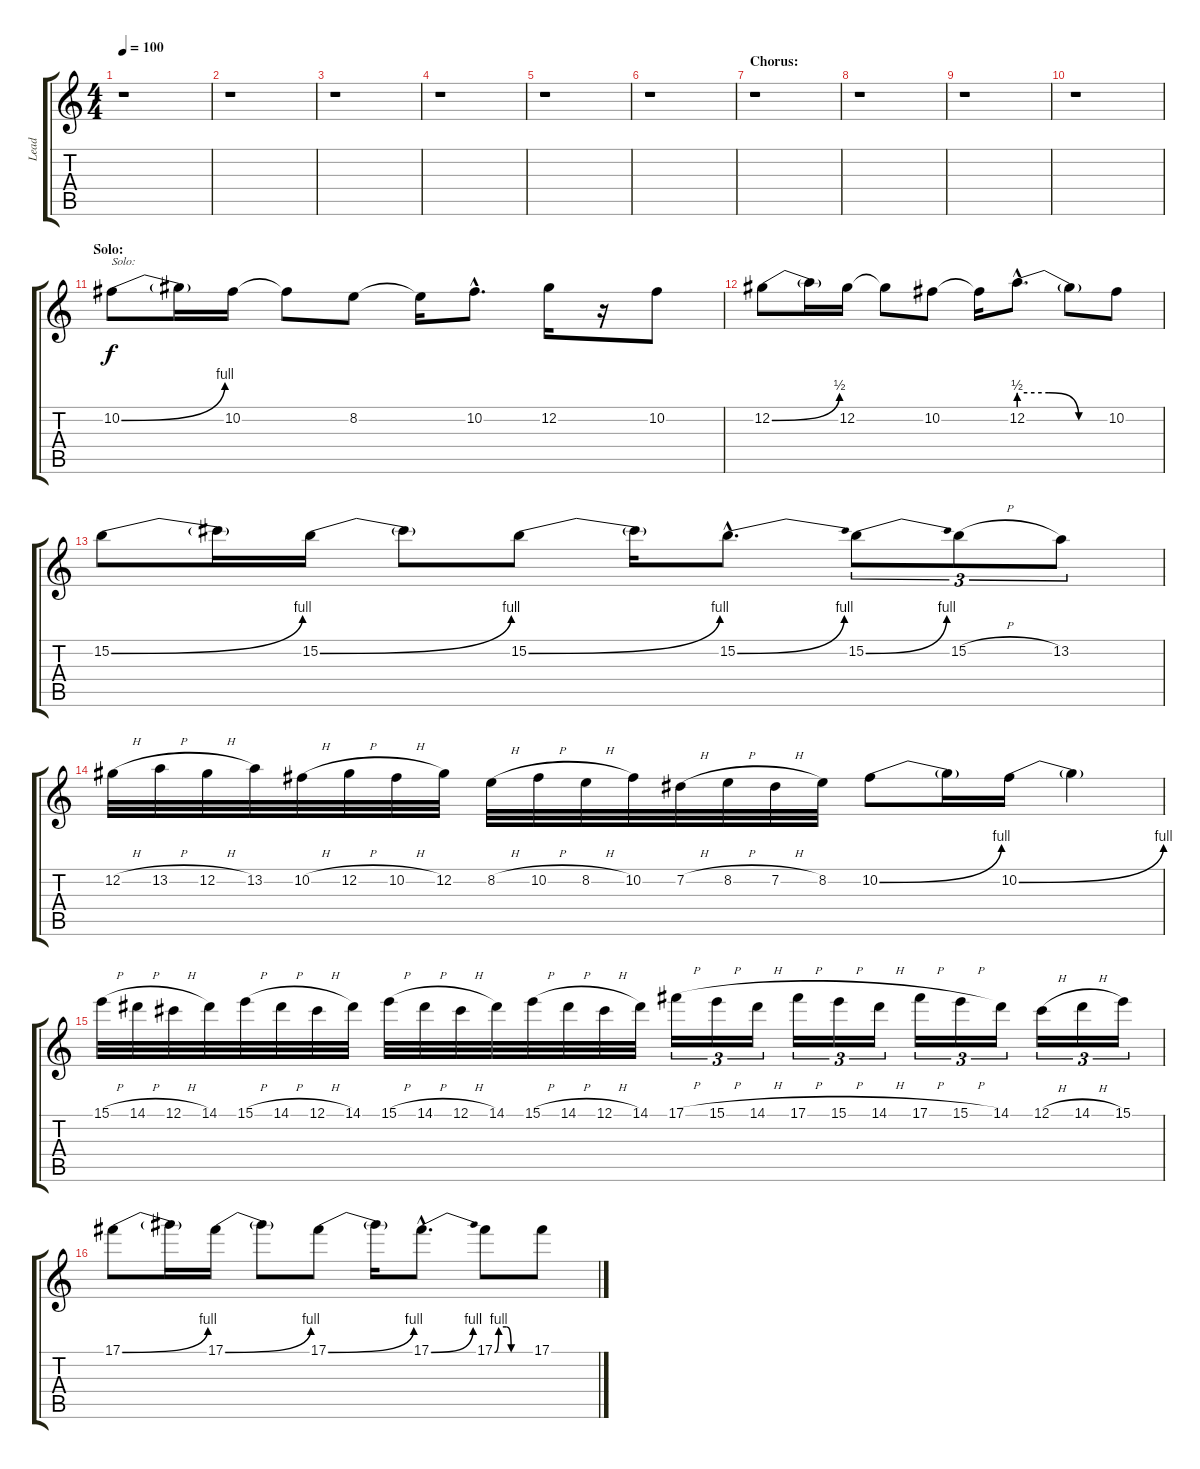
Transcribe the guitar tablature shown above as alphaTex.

\track ("Lead" "Lead") {instrument distortionguitar}
\staff {score tabs}
\tuning (Db4 Ab3 E3 B2 Gb2 Db2) {hide}
\ts (4 4)
\tempo 100
\clef g2
\ks c
r.1{dy f} |
r.1 |
r.1 |
r.1 |
r.1 |
r.1 |
\section ("" "Chorus:")
r.1 |
r.1 |
r.1 |
r.1 |
\section ("" "Solo:")
10.2{be (bend 0 0 60 4)}.8{txt "Solo:"} 10.2{t}.16 10.2.16 10.2{t}.8 8.2.8 8.2{t}.16 10.2{hac}.8{d} 12.2.16 r.16 10.2.8 |
12.2{be (bend 0 0 60 2)}.8 12.2{t}.16 12.2.16 12.2{t}.8 10.2.8 10.2{t}.16 12.2{be (custom 0 2 20 2 40 0 60 0) hac}.8{d} 12.2{t}.8 10.2.8 |
15.2{be (bend 0 0 60 4)}.8 15.2{t}.16 15.2{be (bend 0 0 60 4)}.16 15.2{t}.8 15.2{be (bend 0 0 60 4)}.8 15.2{t}.16 15.2{be (bend 0 0 60 4) hac}.8{d} 15.2{be (bend 0 0 60 4)}.8{tu (3 2)} 15.2{h}.8{tu (3 2)} 13.2.8{tu (3 2)} |
12.2{h}.32 13.2{h}.32 12.2{h}.32 13.2.32 10.2{h}.32 12.2{h}.32 10.2{h}.32 12.2.32 8.2{h}.32 10.2{h}.32 8.2{h}.32 10.2.32 7.2{h}.32 8.2{h}.32 7.2{h}.32 8.2.32 10.2{be (bend 0 0 60 4)}.8 10.2{t}.16 10.2{be (bend 0 0 60 4)}.16 10.2{t}.4 |
15.1{h}.32 14.1{h}.32 12.1{h}.32 14.1.32 15.1{h}.32 14.1{h}.32 12.1{h}.32 14.1.32 15.1{h}.32 14.1{h}.32 12.1{h}.32 14.1.32 15.1{h}.32 14.1{h}.32 12.1{h}.32 14.1.32 17.1{h}.16{tu (3 2)} 15.1{h}.16{tu (3 2)} 14.1{h}.16{tu (3 2)} 17.1{h}.16{tu (3 2)} 15.1{h}.16{tu (3 2)} 14.1{h}.16{tu (3 2)} 17.1{h}.16{tu (3 2)} 15.1{h}.16{tu (3 2)} 14.1.16{tu (3 2)} 12.1{h}.16{tu (3 2)} 14.1{h}.16{tu (3 2)} 15.1.16{tu (3 2)} |
17.1{be (bend 0 0 60 4)}.8 17.1{t}.16 17.1{be (bend 0 0 60 4)}.16 17.1{t}.8 17.1{be (bend 0 0 60 4)}.8 17.1{t}.16 17.1{be (bend 0 0 60 4) hac}.8{d} 17.1{be (custom 0 0 7 4 20 4 28 0 60 0)}.8 17.1{ss}.8
